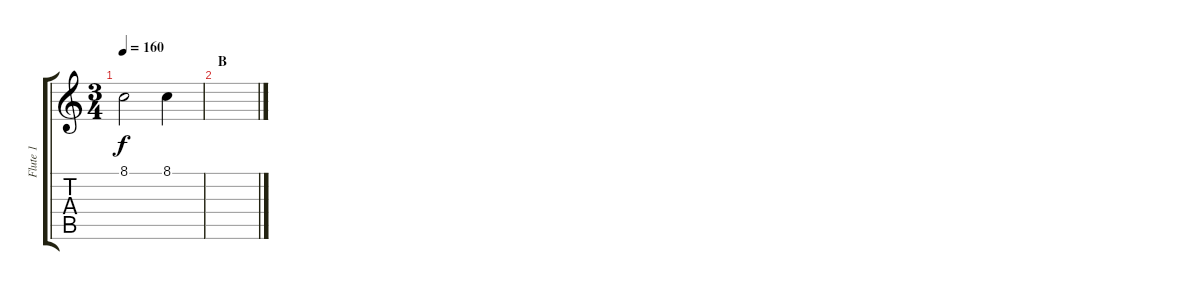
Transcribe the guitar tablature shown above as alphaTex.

\track ("Flute 1" "Flute 1") {instrument piccolo}
\staff {score tabs}
\tuning (E4 B3 G3 D3 A2 E2) {hide}
\ts (3 4)
\tempo 160
\clef g2
\ks c
8.1.2{dy f} 8.1.4 |
\section ("" "B")
